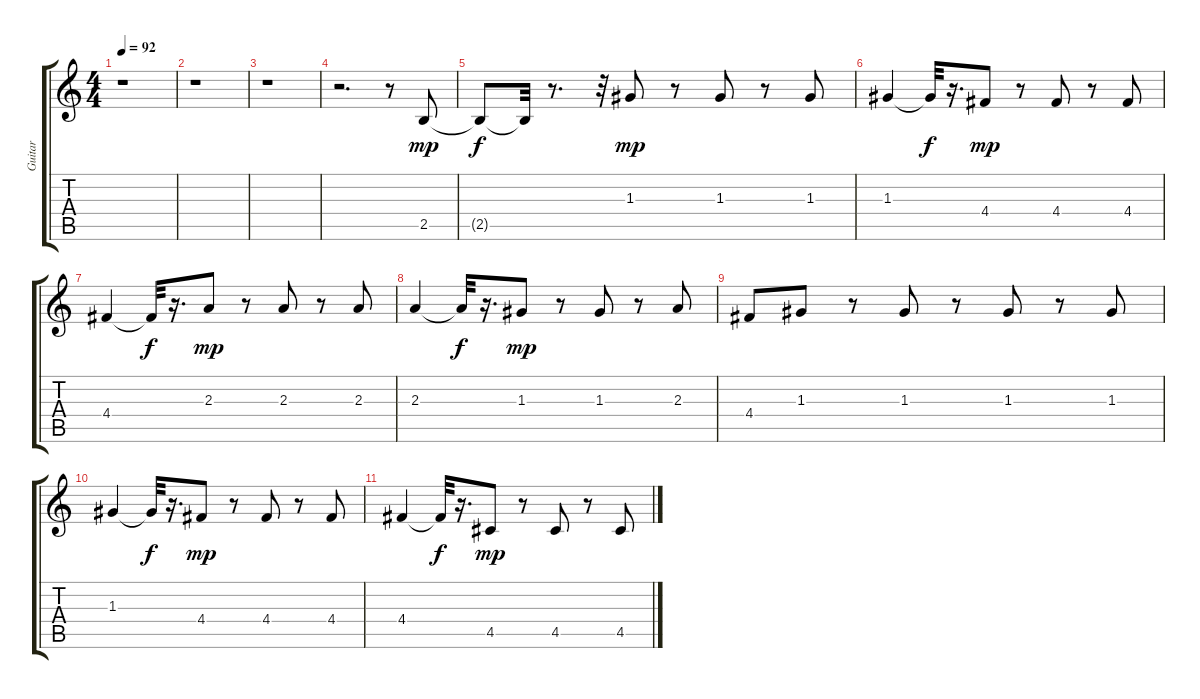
\track ("Guitar" "Guitar") {instrument distortionguitar}
\staff {score tabs}
\tuning (E4 B3 G3 D3 A2 E2) {hide}
\ts (4 4)
\tempo 92
\clef g2
\ks c
r.1{dy mp} |
r.1 |
r.1 |
r.2{d} r.8 2.5.8 |
2.5{t}.8{dy f} 2.5{t}.32 r.8{d} r.32 1.3.8{dy mp} r.8 1.3.8 r.8 1.3.8 |
1.3.4 1.3{t}.32{dy f} r.16{d} 4.4.8{dy mp} r.8 4.4.8 r.8 4.4.8 |
4.4.4 4.4{t}.32{dy f} r.16{d} 2.3.8{dy mp} r.8 2.3.8 r.8 2.3.8 |
2.3.4 2.3{t}.32{dy f} r.16{d} 1.3.8{dy mp} r.8 1.3.8 r.8 2.3.8 |
4.4.8 1.3.8 r.8 1.3.8 r.8 1.3.8 r.8 1.3.8 |
1.3.4 1.3{t}.32{dy f} r.16{d} 4.4.8{dy mp} r.8 4.4.8 r.8 4.4.8 |
4.4.4 4.4{t}.32{dy f} r.16{d} 4.5.8{dy mp} r.8 4.5.8 r.8 4.5.8
